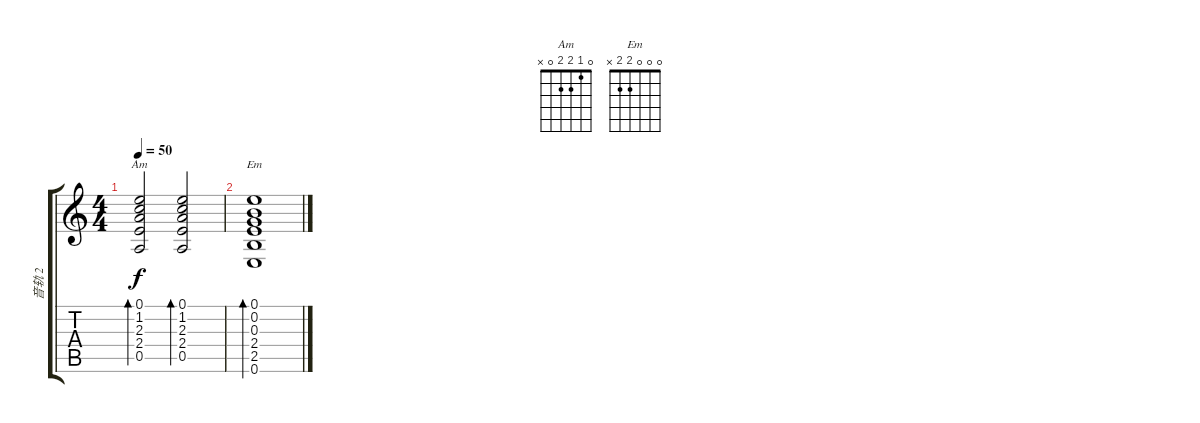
\track ("音轨 2" "音轨 2") {instrument acousticguitarsteel}
\staff {score tabs}
\tuning (E4 B3 G3 D3 A2 E2) {hide}
\chord ("Am" 0 1 2 2 0 x)
\chord ("Em" 0 0 0 2 2 x)
\ts (4 4)
\tempo 50
\clef g2
\ks c
(0.1 1.2 2.3 2.4 0.5).2{bd 120 ch "Am" dy f} (0.1 1.2 2.3 2.4 0.5).2{bd 120} |
(0.1 0.2 0.3 2.4 2.5 0.6).1{bd 120 ch "Em"}
